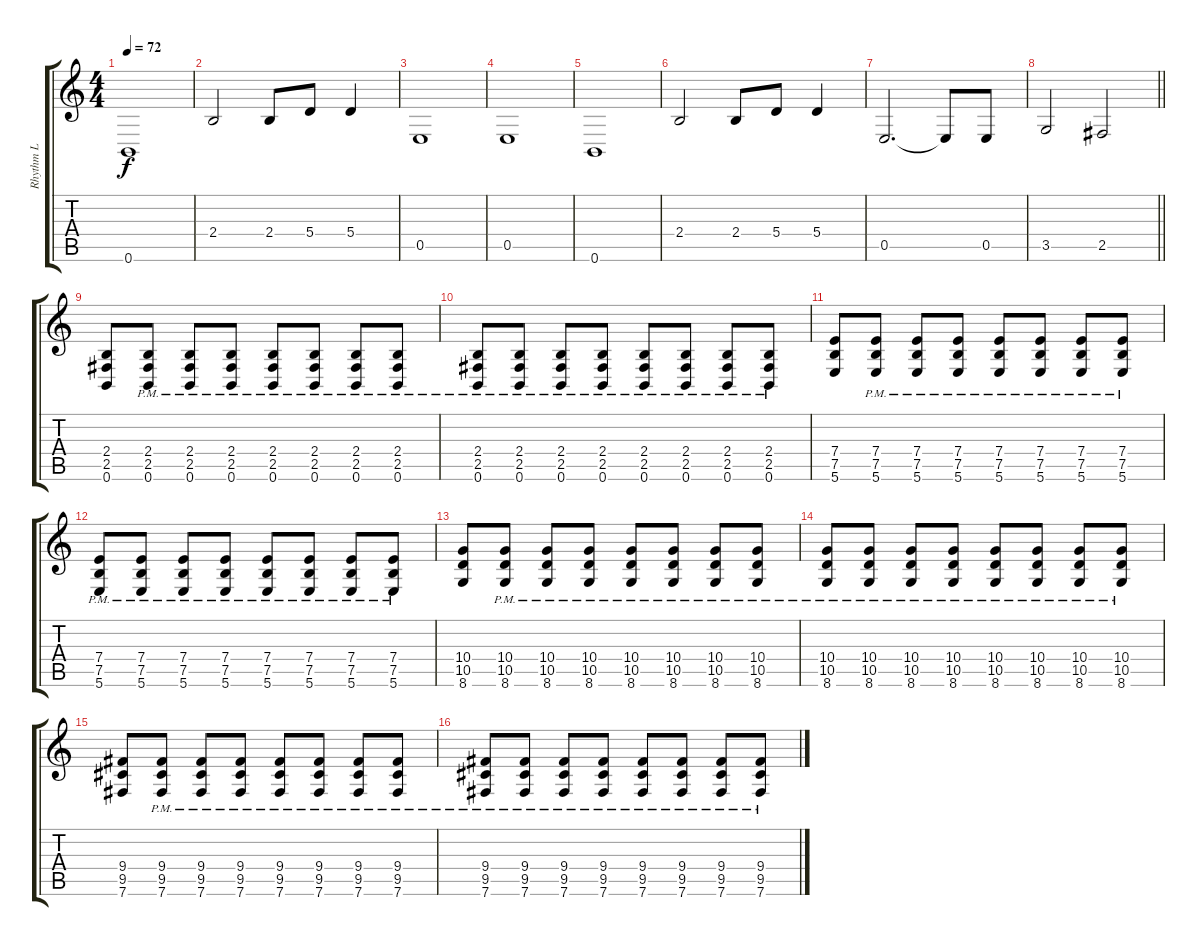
\track ("Rhythm L" "Rhythm L") {instrument distortionguitar}
\staff {score tabs}
\tuning (B3 Gb3 D3 A2 E2 B1) {hide}
\ts (4 4)
\tempo 72
\clef g2
\ks c
0.6.1{dy f} |
2.4.2 2.4.8 5.4.8 5.4.4 |
0.5.1 |
0.5.1 |
0.6.1 |
2.4.2 2.4.8 5.4.8 5.4.4 |
0.5.2{d} 0.5{t}.8 0.5.8 |
\barLineRight lightlight
3.5.2 2.5.2 |
(2.4 2.5 0.6).8 (2.4{pm} 2.5{pm} 0.6{pm}).8 (2.4{pm} 2.5{pm} 0.6{pm}).8 (2.4{pm} 2.5{pm} 0.6{pm}).8 (2.4{pm} 2.5{pm} 0.6{pm}).8 (2.4{pm} 2.5{pm} 0.6{pm}).8 (2.4{pm} 2.5{pm} 0.6{pm}).8 (2.4{pm} 2.5{pm} 0.6{pm}).8 |
(2.4{pm} 2.5{pm} 0.6{pm}).8 (2.4{pm} 2.5{pm} 0.6{pm}).8 (2.4{pm} 2.5{pm} 0.6{pm}).8 (2.4{pm} 2.5{pm} 0.6{pm}).8 (2.4{pm} 2.5{pm} 0.6{pm}).8 (2.4{pm} 2.5{pm} 0.6{pm}).8 (2.4{pm} 2.5{pm} 0.6{pm}).8 (2.4{pm} 2.5{pm} 0.6{pm}).8 |
(7.4 7.5 5.6).8 (7.4{pm} 7.5{pm} 5.6{pm}).8 (7.4{pm} 7.5{pm} 5.6{pm}).8 (7.4{pm} 7.5{pm} 5.6{pm}).8 (7.4{pm} 7.5{pm} 5.6{pm}).8 (7.4{pm} 7.5{pm} 5.6{pm}).8 (7.4{pm} 7.5{pm} 5.6{pm}).8 (7.4{pm} 7.5{pm} 5.6{pm}).8 |
(7.4{pm} 7.5{pm} 5.6{pm}).8 (7.4{pm} 7.5{pm} 5.6{pm}).8 (7.4{pm} 7.5{pm} 5.6{pm}).8 (7.4{pm} 7.5{pm} 5.6{pm}).8 (7.4{pm} 7.5{pm} 5.6{pm}).8 (7.4{pm} 7.5{pm} 5.6{pm}).8 (7.4{pm} 7.5{pm} 5.6{pm}).8 (7.4{pm} 7.5{pm} 5.6{pm}).8 |
(10.4 10.5 8.6).8 (10.4{pm} 10.5{pm} 8.6{pm}).8 (10.4{pm} 10.5{pm} 8.6{pm}).8 (10.4{pm} 10.5{pm} 8.6{pm}).8 (10.4{pm} 10.5{pm} 8.6{pm}).8 (10.4{pm} 10.5{pm} 8.6{pm}).8 (10.4{pm} 10.5{pm} 8.6{pm}).8 (10.4{pm} 10.5{pm} 8.6{pm}).8 |
(10.4{pm} 10.5{pm} 8.6{pm}).8 (10.4{pm} 10.5{pm} 8.6{pm}).8 (10.4{pm} 10.5{pm} 8.6{pm}).8 (10.4{pm} 10.5{pm} 8.6{pm}).8 (10.4{pm} 10.5{pm} 8.6{pm}).8 (10.4{pm} 10.5{pm} 8.6{pm}).8 (10.4{pm} 10.5{pm} 8.6{pm}).8 (10.4{pm} 10.5{pm} 8.6{pm}).8 |
(9.4 9.5 7.6).8 (9.4{pm} 9.5{pm} 7.6{pm}).8 (9.4{pm} 9.5{pm} 7.6{pm}).8 (9.4{pm} 9.5{pm} 7.6{pm}).8 (9.4{pm} 9.5{pm} 7.6{pm}).8 (9.4{pm} 9.5{pm} 7.6{pm}).8 (9.4{pm} 9.5{pm} 7.6{pm}).8 (9.4{pm} 9.5{pm} 7.6{pm}).8 |
(9.4{pm} 9.5{pm} 7.6{pm}).8 (9.4{pm} 9.5{pm} 7.6{pm}).8 (9.4{pm} 9.5{pm} 7.6{pm}).8 (9.4{pm} 9.5{pm} 7.6{pm}).8 (9.4{pm} 9.5{pm} 7.6{pm}).8 (9.4{pm} 9.5{pm} 7.6{pm}).8 (9.4{pm} 9.5{pm} 7.6{pm}).8 (9.4{pm} 9.5{pm} 7.6{pm}).8
